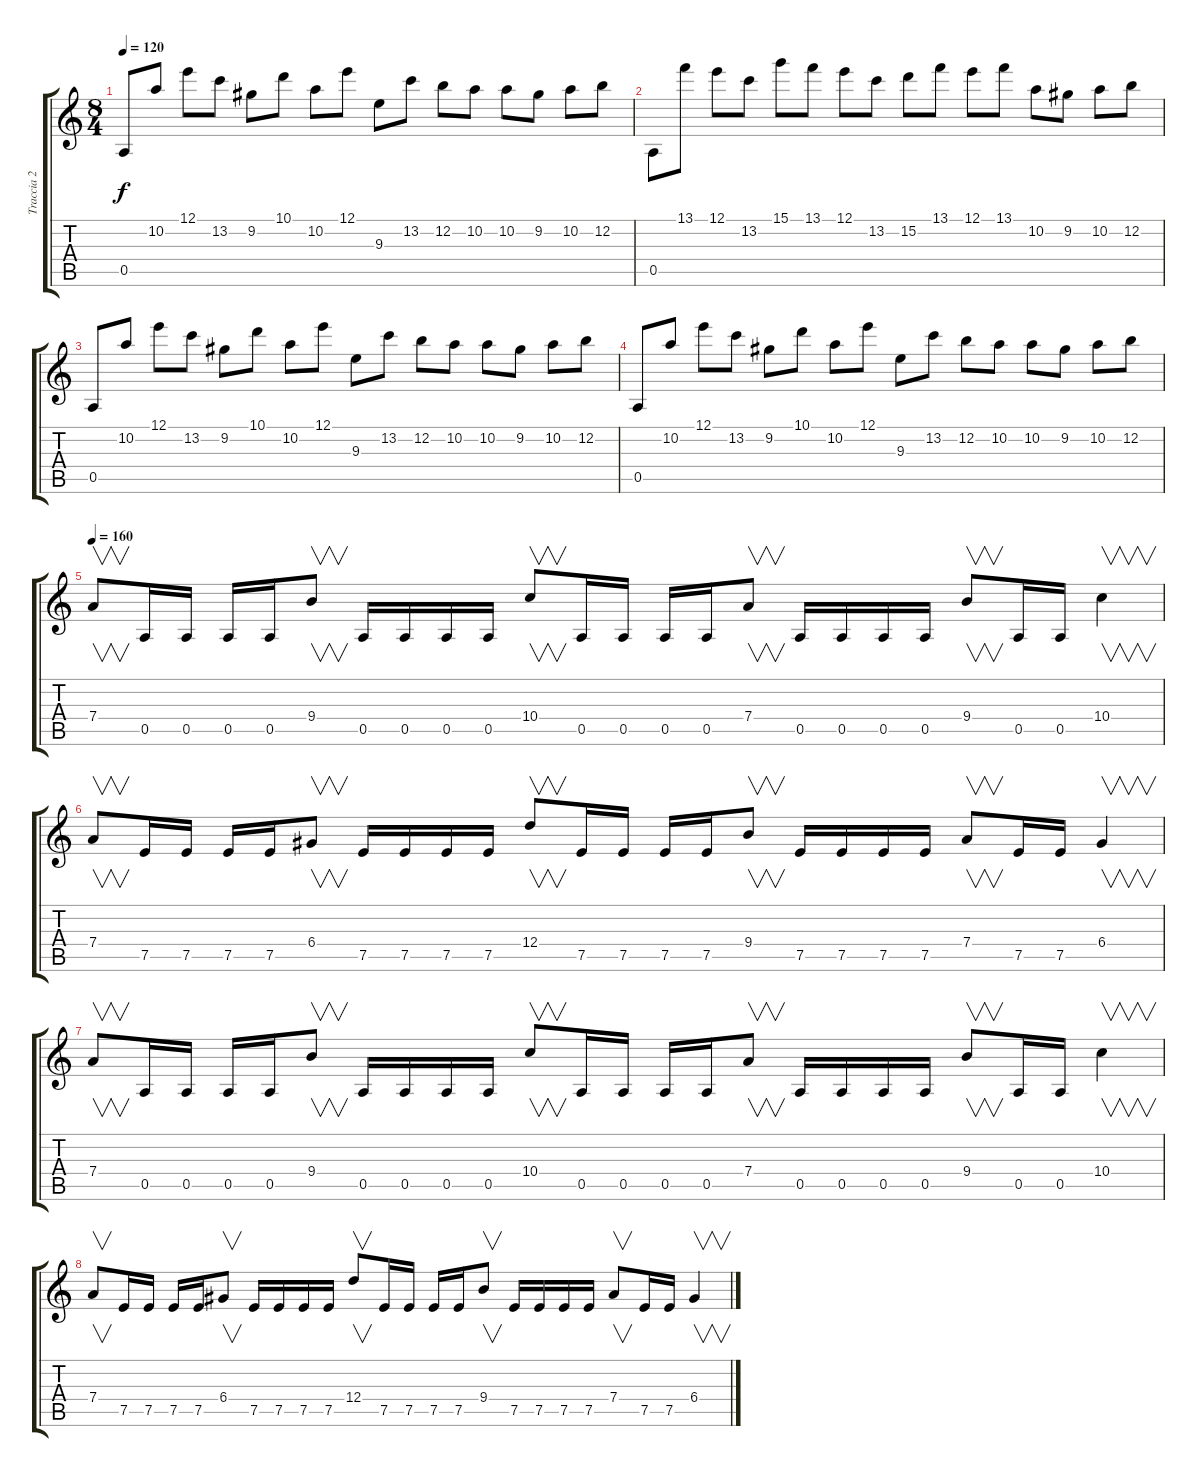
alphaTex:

\track ("Traccia 2" "Traccia 2") {instrument distortionguitar}
\staff {score tabs}
\tuning (E4 B3 G3 D3 A2 E2) {hide}
\ts (8 4)
\tempo 120
\clef g2
\ks c
0.5.8{dy f} 10.2.8 12.1.8 13.2.8 9.2.8 10.1.8 10.2.8 12.1.8 9.3.8 13.2.8 12.2.8 10.2.8 10.2.8 9.2.8 10.2.8 12.2.8 |
0.5.8 13.1.8 12.1.8 13.2.8 15.1.8 13.1.8 12.1.8 13.2.8 15.2.8 13.1.8 12.1.8 13.1.8 10.2.8 9.2.8 10.2.8 12.2.8 |
0.5.8 10.2.8 12.1.8 13.2.8 9.2.8 10.1.8 10.2.8 12.1.8 9.3.8 13.2.8 12.2.8 10.2.8 10.2.8 9.2.8 10.2.8 12.2.8 |
0.5.8 10.2.8 12.1.8 13.2.8 9.2.8 10.1.8 10.2.8 12.1.8 9.3.8 13.2.8 12.2.8 10.2.8 10.2.8 9.2.8 10.2.8 12.2.8 |
\tempo 160
7.4.8{v} 0.5.16 0.5.16 0.5.16 0.5.16 9.4.8{v} 0.5.16 0.5.16 0.5.16 0.5.16 10.4.8{v} 0.5.16 0.5.16 0.5.16 0.5.16 7.4.8{v} 0.5.16 0.5.16 0.5.16 0.5.16 9.4.8{v} 0.5.16 0.5.16 10.4.4{v} |
7.4.8{v} 7.5.16 7.5.16 7.5.16 7.5.16 6.4.8{v} 7.5.16 7.5.16 7.5.16 7.5.16 12.4.8{v} 7.5.16 7.5.16 7.5.16 7.5.16 9.4.8{v} 7.5.16 7.5.16 7.5.16 7.5.16 7.4.8{v} 7.5.16 7.5.16 6.4.4{v} |
7.4.8{v} 0.5.16 0.5.16 0.5.16 0.5.16 9.4.8{v} 0.5.16 0.5.16 0.5.16 0.5.16 10.4.8{v} 0.5.16 0.5.16 0.5.16 0.5.16 7.4.8{v} 0.5.16 0.5.16 0.5.16 0.5.16 9.4.8{v} 0.5.16 0.5.16 10.4.4{v} |
7.4.8{v} 7.5.16 7.5.16 7.5.16 7.5.16 6.4.8{v} 7.5.16 7.5.16 7.5.16 7.5.16 12.4.8{v} 7.5.16 7.5.16 7.5.16 7.5.16 9.4.8{v} 7.5.16 7.5.16 7.5.16 7.5.16 7.4.8{v} 7.5.16 7.5.16 6.4.4{v}
